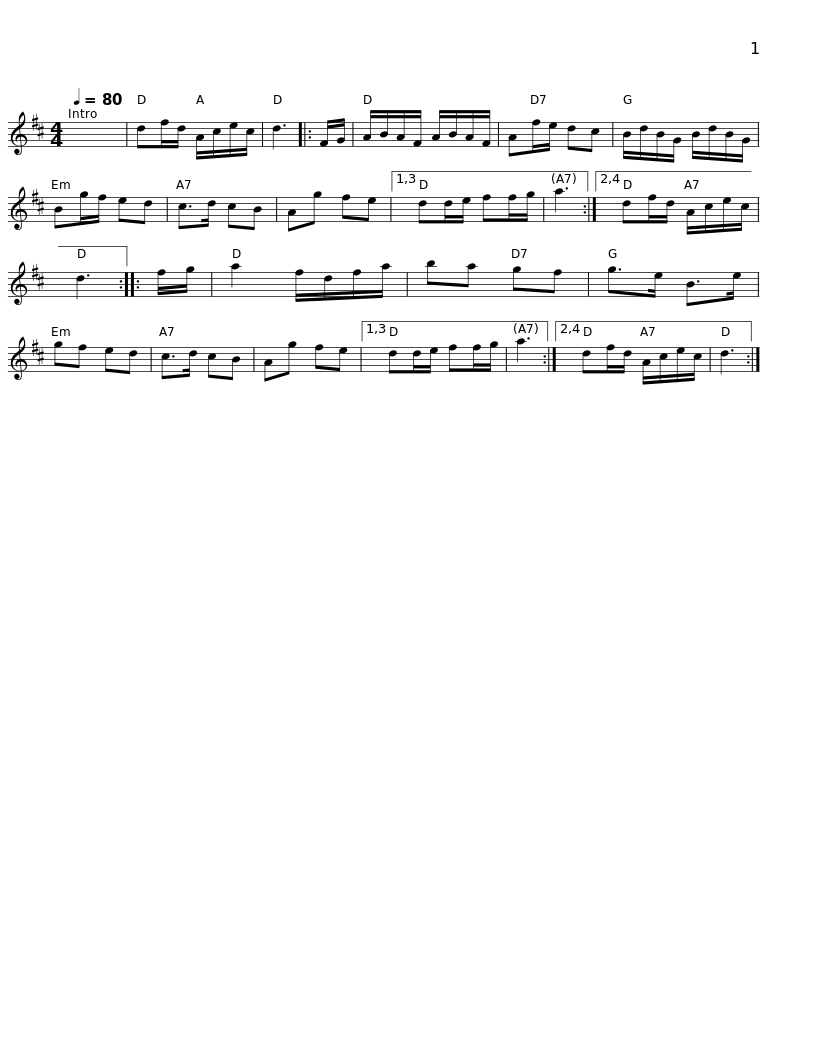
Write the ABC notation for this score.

X:1
L:1/8
Q:1/4=80
M:4/4
I:linebreak $
K:D
V:1 treble
V:1
 x8 | df/d/ A/c/e/c/ | d3 |: F/G/ | A/B/A/F/ A/B/A/F/ | %5
 Af/e/ dc | B/d/B/G/ B/d/B/G/ | Bg/f/ ed | c>d cB |$ Ag fe |1,3 %10
 dd/e/ ff/g/ | a3 :|2,4 df/d/ A/c/e/c/ | d3 :: f/g/ | %15
 a2 f/d/f/a/ | ba gf | g>e B>e | gf ed |$ c>d cB | %20
 Ag fe |1,3 dd/e/ ff/g/ | a3 :|2,4 df/d/ A/c/e/c/ | d3 :| %25
